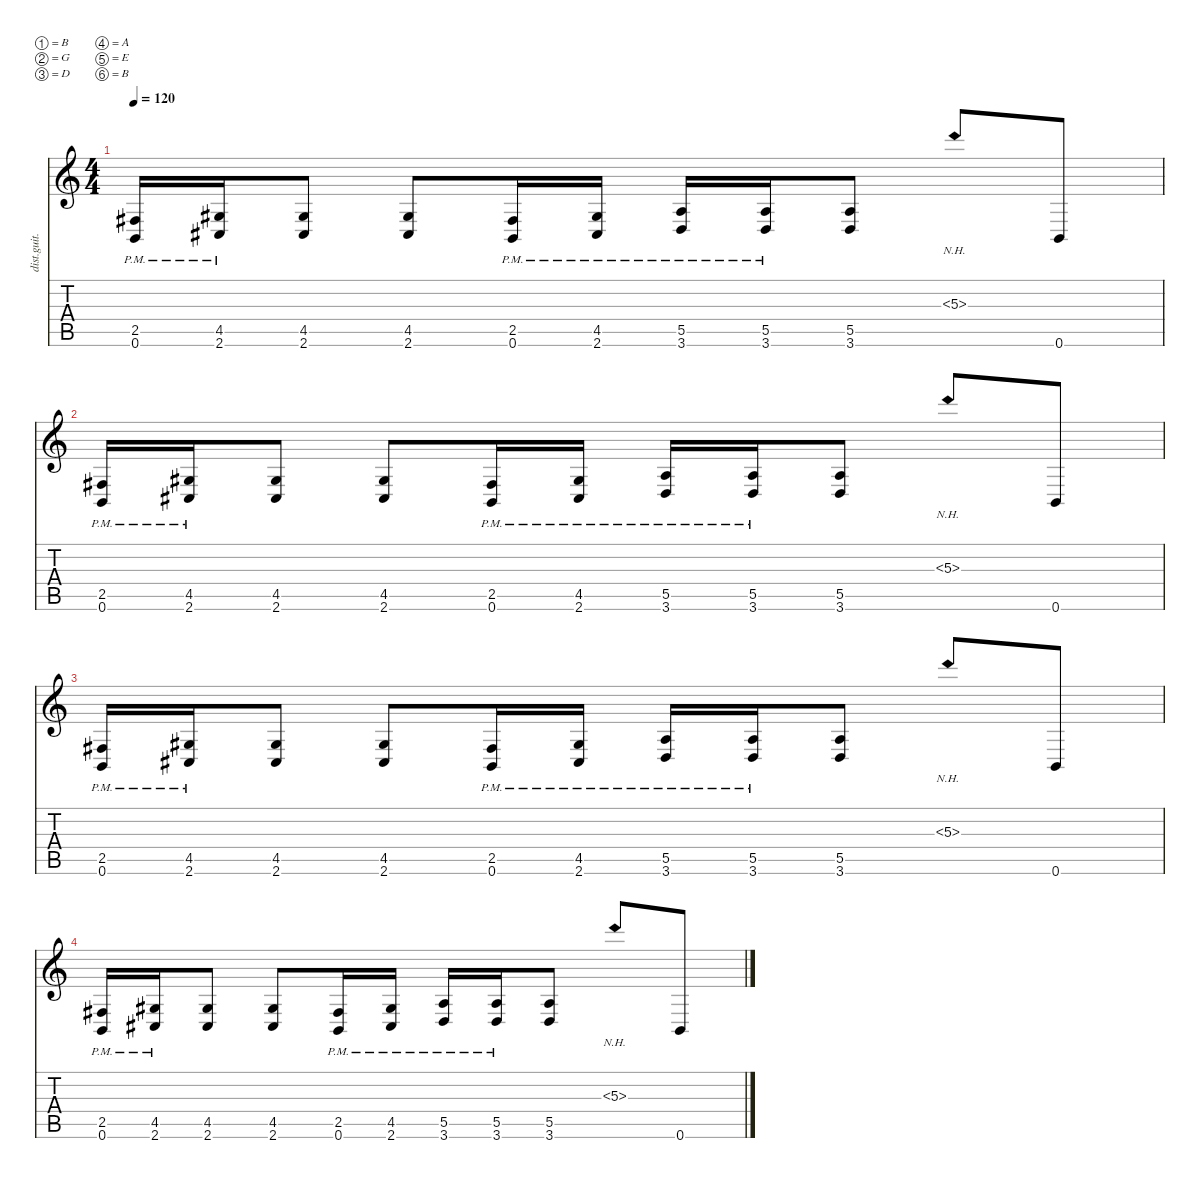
\defaultSystemsLayout 4
\hideDynamics
\bracketExtendMode nobrackets
\track ("Distortion Guitar - Petr" "dist.guit.") {instrument distortionguitar}
\staff {score tabs}
\tuning (B3 G3 D3 A2 E2 B1)
\ts (4 4)
\tempo 120
\clef g2
\ks c
(0.6{pm} 2.5{pm acc #}).16{dy ff} (2.6{pm acc #} 4.5{pm acc #}).16 (2.6{acc #} 4.5{acc #}).8 (2.6{acc #} 4.5{acc #}).8 (0.6{pm} 2.5{pm acc #}).16 (2.6{pm acc #} 4.5{pm acc #}).16 (3.6{pm} 5.5{pm}).16 (3.6{pm} 5.5{pm}).16 (3.6 5.5).8 5.3{nh}.8 0.6.8 |
(0.6{pm} 2.5{pm acc #}).16 (2.6{pm acc #} 4.5{pm acc #}).16 (2.6{acc #} 4.5{acc #}).8 (2.6{acc #} 4.5{acc #}).8 (0.6{pm} 2.5{pm acc #}).16 (2.6{pm acc #} 4.5{pm acc #}).16 (3.6{pm} 5.5{pm}).16 (3.6{pm} 5.5{pm}).16 (3.6 5.5).8 5.3{nh}.8 0.6.8 |
(0.6{pm} 2.5{pm acc #}).16 (2.6{pm acc #} 4.5{pm acc #}).16 (2.6{acc #} 4.5{acc #}).8 (2.6{acc #} 4.5{acc #}).8 (0.6{pm} 2.5{pm acc #}).16 (2.6{pm acc #} 4.5{pm acc #}).16 (3.6{pm} 5.5{pm}).16 (3.6{pm} 5.5{pm}).16 (3.6 5.5).8 5.3{nh}.8 0.6.8 |
(0.6{pm} 2.5{pm acc #}).16 (2.6{pm acc #} 4.5{pm acc #}).16 (2.6{acc #} 4.5{acc #}).8 (2.6{acc #} 4.5{acc #}).8 (0.6{pm} 2.5{pm acc #}).16 (2.6{pm acc #} 4.5{pm acc #}).16 (3.6{pm} 5.5{pm}).16 (3.6{pm} 5.5{pm}).16 (3.6 5.5).8 5.3{nh}.8 0.6.8
